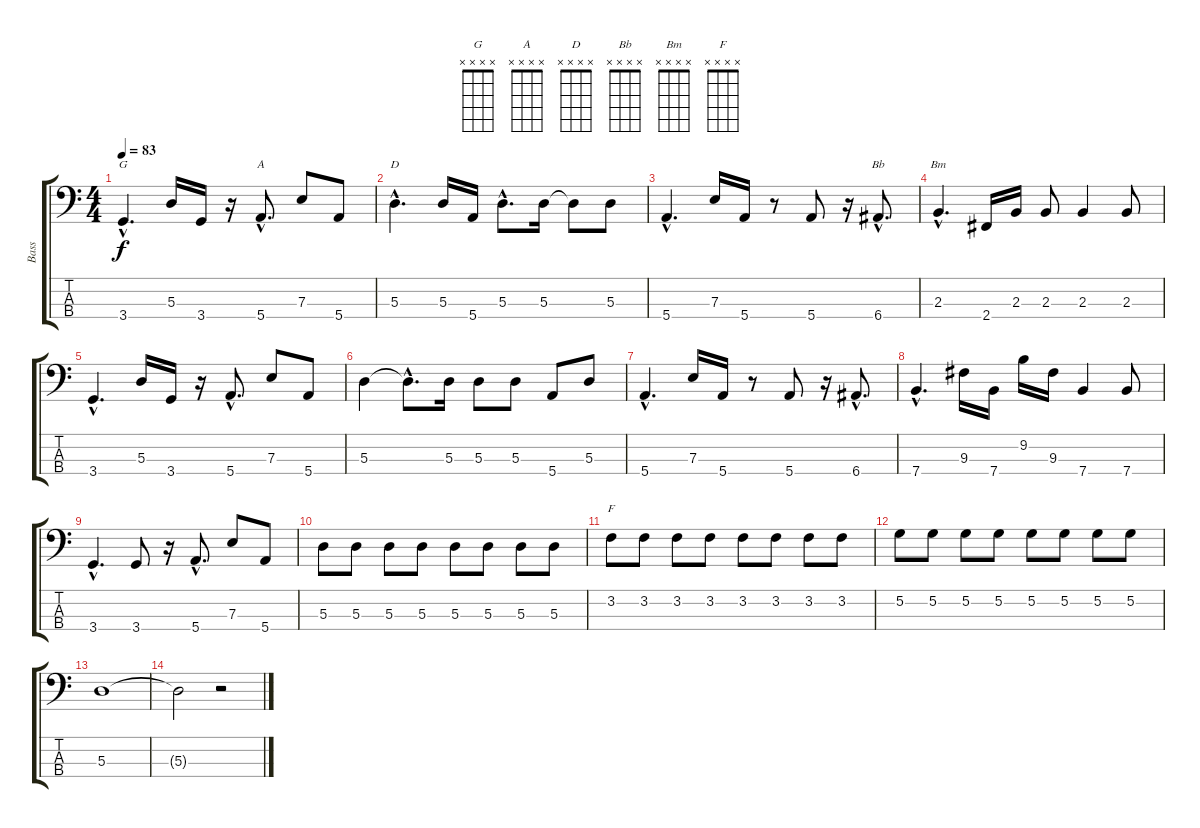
\track ("Bass" "Bass") {instrument electricbassfinger}
\staff {score tabs}
\tuning (G2 D2 A1 E1) {hide}
\chord ("G" x x x x) {firstfret 0}
\chord ("A" x x x x) {firstfret 0}
\chord ("D" x x x x) {firstfret 0}
\chord ("Bb" x x x x) {firstfret 0}
\chord ("Bm" x x x x) {firstfret 0}
\chord ("F" x x x x) {firstfret 0}
\ts (4 4)
\tempo 83
\clef f4
\ks c
3.4{hac}.4{d ch "G" dy f} 5.3.16 3.4.16 r.16 5.4{hac}.8{d ch "A"} 7.3.8 5.4.8 |
5.3{hac}.4{d ch "D"} 5.3.16 5.4.16 5.3{hac}.8{d} 5.3.16 5.3{t}.8 5.3.8 |
5.4{hac}.4{d} 7.3.16 5.4.16 r.8 5.4.8 r.16 6.4{hac}.8{d ch "Bb"} |
2.3{hac}.4{d ch "Bm"} 2.4.16 2.3.16 2.3.8 2.3.4 2.3.8 |
3.4{hac}.4{d} 5.3.16 3.4.16 r.16 5.4{hac}.8{d} 7.3.8 5.4.8 |
5.3.4 5.3{hac t}.8{d} 5.3.16 5.3.8 5.3.8 5.4.8 5.3.8 |
5.4{hac}.4{d} 7.3.16 5.4.16 r.8 5.4.8 r.16 6.4{hac}.8{d} |
7.4{hac}.4{d} 9.3.16 7.4.16 9.2.16 9.3.16 7.4.4 7.4.8 |
3.4{hac}.4{d} 3.4.8 r.16 5.4{hac}.8{d} 7.3.8 5.4.8 |
5.3.8 5.3.8 5.3.8 5.3.8 5.3.8 5.3.8 5.3.8 5.3.8 |
3.2.8{ch "F"} 3.2.8 3.2.8 3.2.8 3.2.8 3.2.8 3.2.8 3.2.8 |
5.2.8 5.2.8 5.2.8 5.2.8 5.2.8 5.2.8 5.2.8 5.2.8 |
5.3.1 |
5.3{t}.2 r.2
